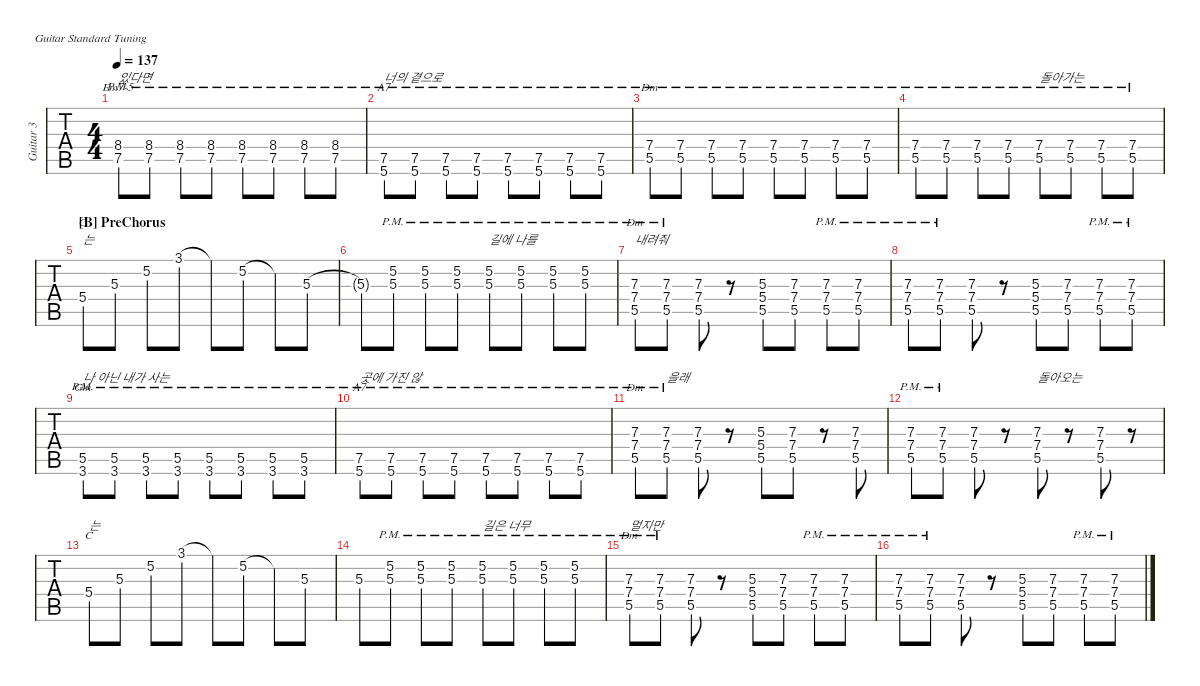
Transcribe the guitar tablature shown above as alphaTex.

\defaultSystemsLayout 4
\hideDynamics
\bracketExtendMode nobrackets
\track ("Guitar3" "Guitar 3") {defaultSystemsLayout 4 instrument overdrivenguitar}
\staff {tabs}
\tuning (E4 B3 G3 D3 A2 E2)
\chord ("Dm" x x x 7 5 x) {firstfret 5 showdiagram false showfingering false}
\chord ("C" x x x 5 x x) {showdiagram false showfingering false}
\chord ("Dm" x x 7 7 5 x) {firstfret 5 showdiagram false showfingering false}
\chord ("A7" x x x x 7 5) {firstfret 5 showdiagram false showfingering false}
\chord ("Gm" x x x x 5 3) {showdiagram false showfingering false}
\chord ("Em7-5" x x x 8 7 x) {firstfret 7 showdiagram false showfingering false}
\ts (4 4)
\tempo 137
\clef g2
\ks f
(7.5{pm acc forcenatural} 8.4{pm acc b}).8{ch "Em7-5" txt "있다면" dy mf} (7.5{pm acc forcenatural} 8.4{pm acc b}).8 (7.5{pm acc forcenatural} 8.4{pm acc b}).8 (7.5{pm acc forcenatural} 8.4{pm acc b}).8 (7.5{pm acc forcenatural} 8.4{pm acc b}).8 (7.5{pm acc forcenatural} 8.4{pm acc b}).8 (7.5{pm acc forcenatural} 8.4{pm acc b}).8 (7.5{pm acc forcenatural} 8.4{pm acc b}).8 |
(5.6{pm acc forcenatural} 7.5{pm acc forcenatural}).8{ch "A7" txt "너의 곁으로"} (5.6{pm acc forcenatural} 7.5{pm acc forcenatural}).8 (5.6{pm acc forcenatural} 7.5{pm acc forcenatural}).8 (5.6{pm acc forcenatural} 7.5{pm acc forcenatural}).8 (5.6{pm acc forcenatural} 7.5{pm acc forcenatural}).8 (5.6{pm acc forcenatural} 7.5{pm acc forcenatural}).8 (5.6{pm acc forcenatural} 7.5{pm acc forcenatural}).8 (5.6{pm acc forcenatural} 7.5{pm acc forcenatural}).8 |
(5.5{pm acc forcenatural} 7.4{pm acc forcenatural}).8{ch "Dm"} (5.5{pm acc forcenatural} 7.4{pm acc forcenatural}).8 (5.5{pm acc forcenatural} 7.4{pm acc forcenatural}).8 (5.5{pm acc forcenatural} 7.4{pm acc forcenatural}).8 (5.5{pm acc forcenatural} 7.4{pm acc forcenatural}).8 (5.5{pm acc forcenatural} 7.4{pm acc forcenatural}).8 (5.5{pm acc forcenatural} 7.4{pm acc forcenatural}).8 (5.5{pm acc forcenatural} 7.4{pm acc forcenatural}).8 |
(5.5{pm acc forcenatural} 7.4{pm acc forcenatural}).8 (5.5{pm acc forcenatural} 7.4{pm acc forcenatural}).8 (5.5{pm acc forcenatural} 7.4{pm acc forcenatural}).8 (5.5{pm acc forcenatural} 7.4{pm acc forcenatural}).8 (5.5{pm acc forcenatural} 7.4{pm acc forcenatural}).8{txt "돌아가는"} (5.5{pm acc forcenatural} 7.4{pm acc forcenatural}).8 (5.5{pm acc forcenatural} 7.4{pm acc forcenatural}).8 (5.5{pm acc forcenatural} 7.4{pm acc forcenatural}).8 |
\section ("B" "PreChorus")
5.4{acc forcenatural}.8{ch "C" txt "는"} 5.3{acc forcenatural}.8 5.2{acc forcenatural}.8 3.1{acc forcenatural}.8 3.1{t acc forcenatural}.8 5.2{acc forcenatural}.8 5.2{t acc forcenatural}.8 5.3{acc forcenatural}.8 |
5.3{t acc forcenatural}.8 (5.2{pm acc forcenatural} 5.3{pm acc forcenatural}).8 (5.2{pm acc forcenatural} 5.3{pm acc forcenatural}).8 (5.2{pm acc forcenatural} 5.3{pm acc forcenatural}).8 (5.2{pm acc forcenatural} 5.3{pm acc forcenatural}).8{txt "길에 나를"} (5.2{pm acc forcenatural} 5.3{pm acc forcenatural}).8 (5.2{pm acc forcenatural} 5.3{pm acc forcenatural}).8 (5.2{pm acc forcenatural} 5.3{pm acc forcenatural}).8 |
(5.5{pm acc forcenatural} 7.4{pm acc forcenatural} 7.3{pm acc forcenatural}).8{ch "Dm" txt "내려줘"} (5.5{pm acc forcenatural} 7.4{pm acc forcenatural} 7.3{pm acc forcenatural}).8 (5.5{acc forcenatural} 7.4{acc forcenatural} 7.3{acc forcenatural}).8 r.8 (5.5{acc forcenatural} 5.4{acc forcenatural} 5.3{acc forcenatural}).8 (5.5{acc forcenatural} 7.4{acc forcenatural} 7.3{acc forcenatural}).8 (5.5{pm acc forcenatural} 7.4{pm acc forcenatural} 7.3{pm acc forcenatural}).8 (5.5{pm acc forcenatural} 7.4{pm acc forcenatural} 7.3{pm acc forcenatural}).8 |
(5.5{pm acc forcenatural} 7.4{pm acc forcenatural} 7.3{pm acc forcenatural}).8 (5.5{pm acc forcenatural} 7.4{pm acc forcenatural} 7.3{pm acc forcenatural}).8 (5.5{acc forcenatural} 7.4{acc forcenatural} 7.3{acc forcenatural}).8 r.8 (5.5{acc forcenatural} 5.4{acc forcenatural} 5.3{acc forcenatural}).8 (5.5{acc forcenatural} 7.4{acc forcenatural} 7.3{acc forcenatural}).8 (5.5{pm acc forcenatural} 7.4{pm acc forcenatural} 7.3{pm acc forcenatural}).8 (5.5{pm acc forcenatural} 7.4{pm acc forcenatural} 7.3{pm acc forcenatural}).8 |
(5.5{pm acc forcenatural} 3.6{pm acc forcenatural}).8{ch "Gm" txt "나 아닌 내가 사는"} (5.5{pm acc forcenatural} 3.6{pm acc forcenatural}).8 (5.5{pm acc forcenatural} 3.6{pm acc forcenatural}).8 (5.5{pm acc forcenatural} 3.6{pm acc forcenatural}).8 (5.5{pm acc forcenatural} 3.6{pm acc forcenatural}).8 (5.5{pm acc forcenatural} 3.6{pm acc forcenatural}).8 (5.5{pm acc forcenatural} 3.6{pm acc forcenatural}).8 (5.5{pm acc forcenatural} 3.6{pm acc forcenatural}).8 |
(5.6{pm acc forcenatural} 7.5{pm acc forcenatural}).8{ch "A7" txt "곳에 가진 않"} (5.6{pm acc forcenatural} 7.5{pm acc forcenatural}).8 (5.6{pm acc forcenatural} 7.5{pm acc forcenatural}).8 (5.6{pm acc forcenatural} 7.5{pm acc forcenatural}).8 (5.6{pm acc forcenatural} 7.5{pm acc forcenatural}).8 (5.6{pm acc forcenatural} 7.5{pm acc forcenatural}).8 (5.6{pm acc forcenatural} 7.5{pm acc forcenatural}).8 (5.6{pm acc forcenatural} 7.5{pm acc forcenatural}).8 |
(5.5{pm acc forcenatural} 7.4{pm acc forcenatural} 7.3{pm acc forcenatural}).8{ch "Dm"} (5.5{pm acc forcenatural} 7.4{pm acc forcenatural} 7.3{pm acc forcenatural}).8{txt "을래"} (5.5{acc forcenatural} 7.4{acc forcenatural} 7.3{acc forcenatural}).8 r.8 (5.5{acc forcenatural} 5.4{acc forcenatural} 5.3{acc forcenatural}).8 (5.5{acc forcenatural} 7.4{acc forcenatural} 7.3{acc forcenatural}).8 r.8 (5.5{acc forcenatural} 7.4{acc forcenatural} 7.3{acc forcenatural}).8 |
(5.5{pm acc forcenatural} 7.4{pm acc forcenatural} 7.3{pm acc forcenatural}).8 (5.5{pm acc forcenatural} 7.4{pm acc forcenatural} 7.3{pm acc forcenatural}).8 (5.5{acc forcenatural} 7.4{acc forcenatural} 7.3{acc forcenatural}).8 r.8 (5.5{acc forcenatural} 7.4{acc forcenatural} 7.3{acc forcenatural}).8{txt "돌아오는"} r.8 (5.5{acc forcenatural} 7.4{acc forcenatural} 7.3{acc forcenatural}).8 r.8 |
5.4{acc forcenatural}.8{ch "C" txt "는"} 5.3{acc forcenatural}.8 5.2{acc forcenatural}.8 3.1{acc forcenatural}.8 3.1{t acc forcenatural}.8 5.2{acc forcenatural}.8 5.2{t acc forcenatural}.8 5.3{acc forcenatural}.8 |
5.3{acc forcenatural}.8 (5.2{pm acc forcenatural} 5.3{pm acc forcenatural}).8 (5.2{pm acc forcenatural} 5.3{pm acc forcenatural}).8 (5.2{pm acc forcenatural} 5.3{pm acc forcenatural}).8 (5.2{pm acc forcenatural} 5.3{pm acc forcenatural}).8{txt "길은 너무"} (5.2{pm acc forcenatural} 5.3{pm acc forcenatural}).8 (5.2{pm acc forcenatural} 5.3{pm acc forcenatural}).8 (5.2{pm acc forcenatural} 5.3{pm acc forcenatural}).8 |
(5.5{pm acc forcenatural} 7.4{pm acc forcenatural} 7.3{pm acc forcenatural}).8{ch "Dm" txt "멀지만"} (5.5{pm acc forcenatural} 7.4{pm acc forcenatural} 7.3{pm acc forcenatural}).8 (5.5{acc forcenatural} 7.4{acc forcenatural} 7.3{acc forcenatural}).8 r.8 (5.5{acc forcenatural} 5.4{acc forcenatural} 5.3{acc forcenatural}).8 (5.5{acc forcenatural} 7.4{acc forcenatural} 7.3{acc forcenatural}).8 (5.5{pm acc forcenatural} 7.4{pm acc forcenatural} 7.3{pm acc forcenatural}).8 (5.5{pm acc forcenatural} 7.4{pm acc forcenatural} 7.3{pm acc forcenatural}).8 |
(5.5{pm acc forcenatural} 7.4{pm acc forcenatural} 7.3{pm acc forcenatural}).8 (5.5{pm acc forcenatural} 7.4{pm acc forcenatural} 7.3{pm acc forcenatural}).8 (5.5{acc forcenatural} 7.4{acc forcenatural} 7.3{acc forcenatural}).8 r.8 (5.5{acc forcenatural} 5.4{acc forcenatural} 5.3{acc forcenatural}).8 (5.5{acc forcenatural} 7.4{acc forcenatural} 7.3{acc forcenatural}).8 (5.5{pm acc forcenatural} 7.4{pm acc forcenatural} 7.3{pm acc forcenatural}).8 (5.5{pm acc forcenatural} 7.4{pm acc forcenatural} 7.3{pm acc forcenatural}).8
